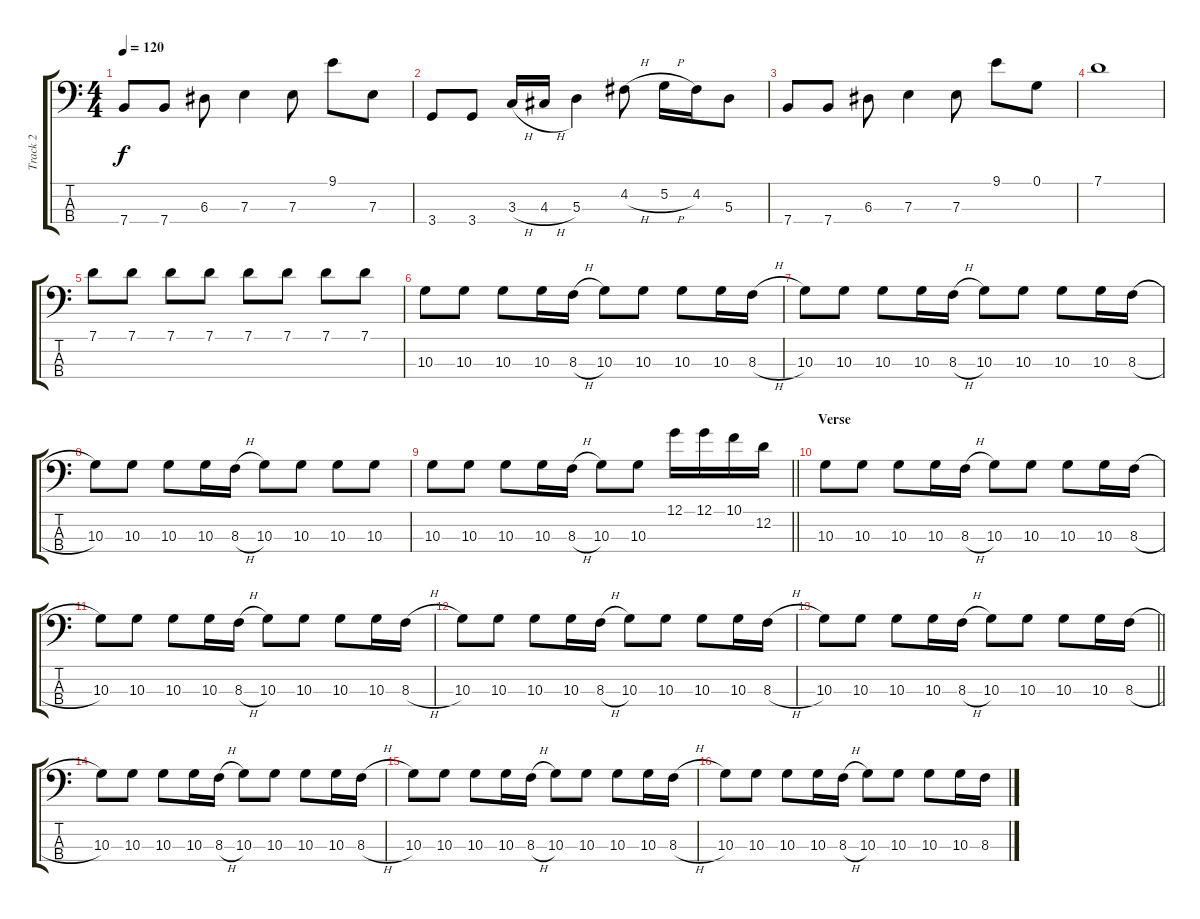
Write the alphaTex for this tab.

\track ("Track 2" "Track 2") {instrument electricbasspick}
\staff {score tabs}
\tuning (G2 D2 A1 E1) {hide}
\ts (4 4)
\tempo 120
\clef f4
\ks c
7.4.8{dy f} 7.4.8 6.3.8 7.3.4 7.3.8 9.1.8 7.3.8 |
3.4.8 3.4.8 3.3{h}.16 4.3{h}.16 5.3.4 4.2{h}.8 5.2{h}.16 4.2.16 5.3.8 |
7.4.8 7.4.8 6.3.8 7.3.4 7.3.8 9.1.8 0.1.8 |
7.1.1 |
7.1.8 7.1.8 7.1.8 7.1.8 7.1.8 7.1.8 7.1.8 7.1.8 |
10.3.8 10.3.8 10.3.8 10.3.16 8.3{h}.16 10.3.8 10.3.8 10.3.8 10.3.16 8.3{h}.16 |
10.3.8 10.3.8 10.3.8 10.3.16 8.3{h}.16 10.3.8 10.3.8 10.3.8 10.3.16 8.3{h}.16 |
10.3.8 10.3.8 10.3.8 10.3.16 8.3{h}.16 10.3.8 10.3.8 10.3.8 10.3.8 |
\barLineRight lightlight
10.3.8 10.3.8 10.3.8 10.3.16 8.3{h}.16 10.3.8 10.3.8 12.1.16 12.1.16 10.1.16 12.2.16 |
\section ("" "Verse")
10.3.8 10.3.8 10.3.8 10.3.16 8.3{h}.16 10.3.8 10.3.8 10.3.8 10.3.16 8.3{h}.16 |
10.3.8 10.3.8 10.3.8 10.3.16 8.3{h}.16 10.3.8 10.3.8 10.3.8 10.3.16 8.3{h}.16 |
10.3.8 10.3.8 10.3.8 10.3.16 8.3{h}.16 10.3.8 10.3.8 10.3.8 10.3.16 8.3{h}.16 |
\barLineRight lightlight
10.3.8 10.3.8 10.3.8 10.3.16 8.3{h}.16 10.3.8 10.3.8 10.3.8 10.3.16 8.3{h}.16 |
10.3.8 10.3.8 10.3.8 10.3.16 8.3{h}.16 10.3.8 10.3.8 10.3.8 10.3.16 8.3{h}.16 |
10.3.8 10.3.8 10.3.8 10.3.16 8.3{h}.16 10.3.8 10.3.8 10.3.8 10.3.16 8.3{h}.16 |
10.3.8 10.3.8 10.3.8 10.3.16 8.3{h}.16 10.3.8 10.3.8 10.3.8 10.3.16 8.3{h}.16
